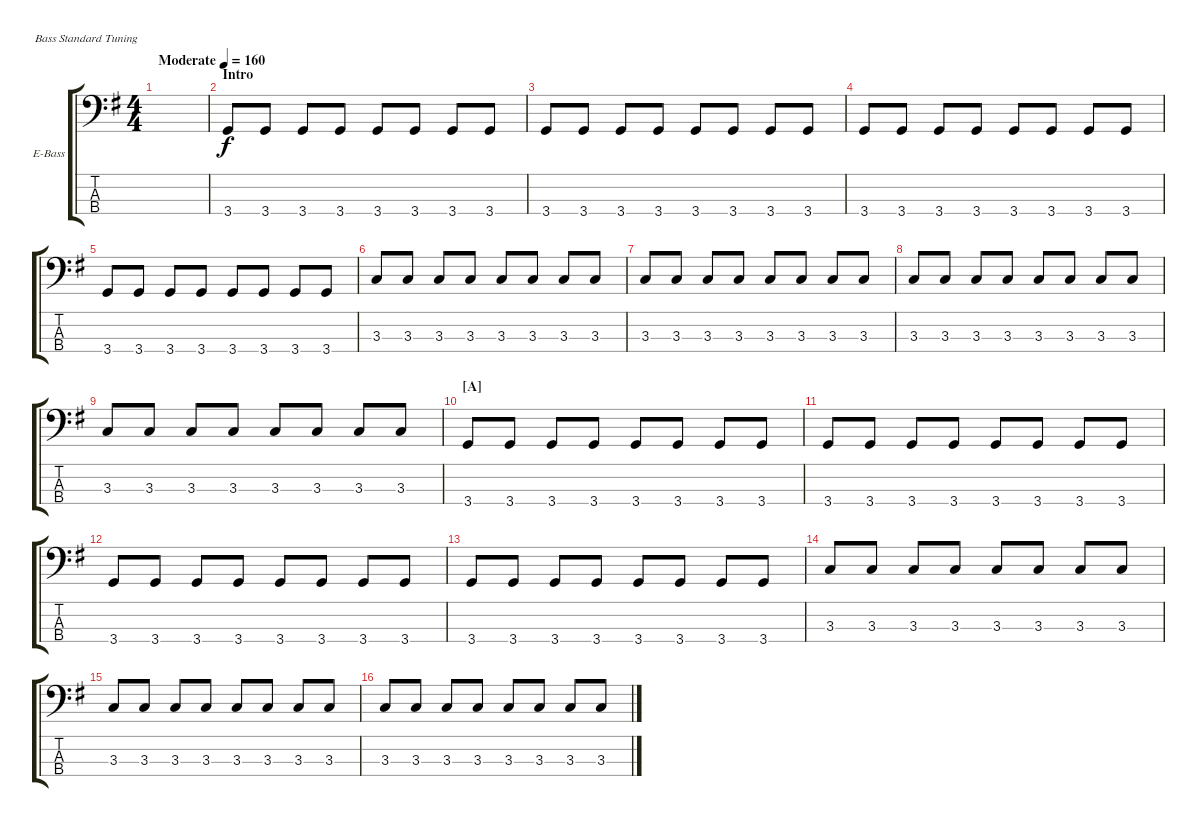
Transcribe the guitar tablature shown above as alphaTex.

\bracketExtendMode groupsimilarinstruments
\firstSystemTrackNameOrientation horizontal
\otherSystemsTrackNameOrientation horizontal
\track ("Nikolaï Fraiture" "E-Bass") {instrument electricbassfinger}
\staff {score tabs}
\tuning (G2 D2 A1 E1)
\ts (4 4)
\beaming (8 2 2 2 2)
\ac
\tempo (160 "Moderate")
\clef f4
\ks g
|
\section ("" "Intro")
3.4.8 3.4.8 3.4.8 3.4.8 3.4.8 3.4.8 3.4.8 3.4.8 |
3.4.8 3.4.8 3.4.8 3.4.8 3.4.8 3.4.8 3.4.8 3.4.8 |
3.4.8 3.4.8 3.4.8 3.4.8 3.4.8 3.4.8 3.4.8 3.4.8 |
3.4.8 3.4.8 3.4.8 3.4.8 3.4.8 3.4.8 3.4.8 3.4.8 |
3.3.8 3.3.8 3.3.8 3.3.8 3.3.8 3.3.8 3.3.8 3.3.8 |
3.3.8 3.3.8 3.3.8 3.3.8 3.3.8 3.3.8 3.3.8 3.3.8 |
3.3.8 3.3.8 3.3.8 3.3.8 3.3.8 3.3.8 3.3.8 3.3.8 |
3.3.8 3.3.8 3.3.8 3.3.8 3.3.8 3.3.8 3.3.8 3.3.8 |
\section ("A" "")
3.4.8 3.4.8 3.4.8 3.4.8 3.4.8 3.4.8 3.4.8 3.4.8 |
3.4.8 3.4.8 3.4.8 3.4.8 3.4.8 3.4.8 3.4.8 3.4.8 |
3.4.8 3.4.8 3.4.8 3.4.8 3.4.8 3.4.8 3.4.8 3.4.8 |
3.4.8 3.4.8 3.4.8 3.4.8 3.4.8 3.4.8 3.4.8 3.4.8 |
3.3.8 3.3.8 3.3.8 3.3.8 3.3.8 3.3.8 3.3.8 3.3.8 |
3.3.8 3.3.8 3.3.8 3.3.8 3.3.8 3.3.8 3.3.8 3.3.8 |
3.3.8 3.3.8 3.3.8 3.3.8 3.3.8 3.3.8 3.3.8 3.3.8
